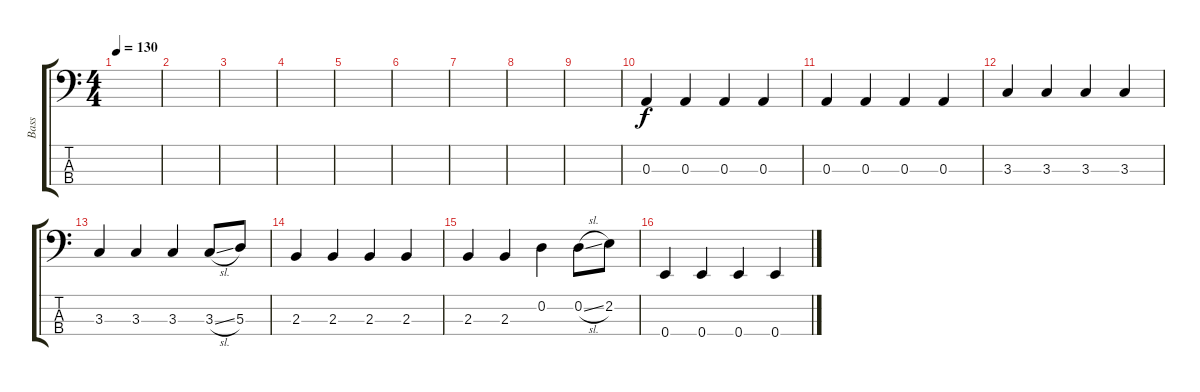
\track ("Bass" "Bass") {instrument electricbassfinger}
\staff {score tabs}
\tuning (G2 D2 A1 E1) {hide}
\ts (4 4)
\tempo 130
\clef f4
\ks c
|
|
|
|
|
|
|
|
|
0.3.4 0.3.4 0.3.4 0.3.4 |
0.3.4 0.3.4 0.3.4 0.3.4 |
3.3.4 3.3.4 3.3.4 3.3.4 |
3.3.4 3.3.4 3.3.4 3.3{sl}.8 5.3.8 |
2.3.4 2.3.4 2.3.4 2.3.4 |
2.3.4 2.3.4 0.2.4 0.2{sl}.8 2.2.8 |
0.4.4 0.4.4 0.4.4 0.4.4
